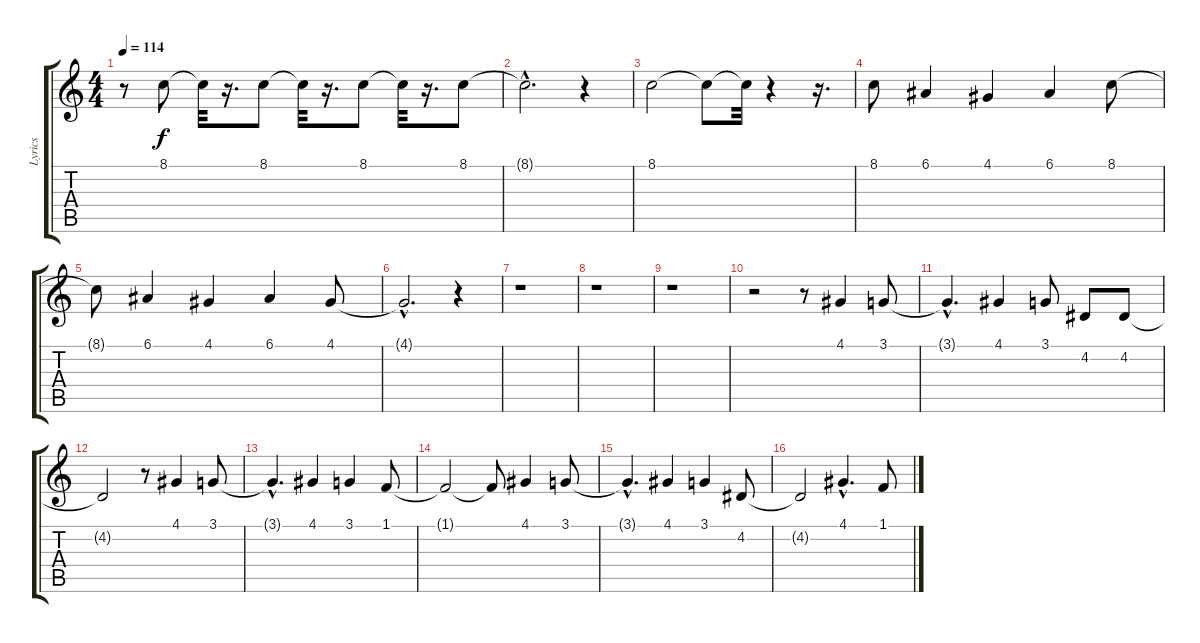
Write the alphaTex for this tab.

\track ("Lyrics" "Lyrics") {instrument lead2sawtooth}
\staff {score tabs}
\tuning (E4 B3 G3 D3 A2 E2) {hide}
\ts (4 4)
\tempo 114
\clef g2
\ks c
r.8{dy f} 8.1.8 8.1{t}.32 r.16{d} 8.1.8 8.1{t}.32 r.16{d} 8.1.8 8.1{t}.32 r.16{d} 8.1.8 |
8.1{hac t}.2{d} r.4 |
8.1.2 8.1{t}.8 8.1{t}.32 r.4 r.16{d} |
8.1.8 6.1.4 4.1.4 6.1.4 8.1.8 |
8.1{t}.8 6.1.4 4.1.4 6.1.4 4.1.8 |
4.1{hac t}.2{d} r.4 |
r.1 |
r.1 |
r.1 |
r.2 r.8 4.1.4 3.1.8 |
3.1{hac t}.4{d} 4.1.4 3.1.8 4.2.8 4.2.8 |
4.2{t}.2 r.8 4.1.4 3.1.8 |
3.1{hac t}.4{d} 4.1.4 3.1.4 1.1.8 |
1.1{t}.2 1.1{t}.8 4.1.4 3.1.8 |
3.1{hac t}.4{d} 4.1.4 3.1.4 4.2.8 |
4.2{t}.2 4.1{hac}.4{d} 1.1.8
